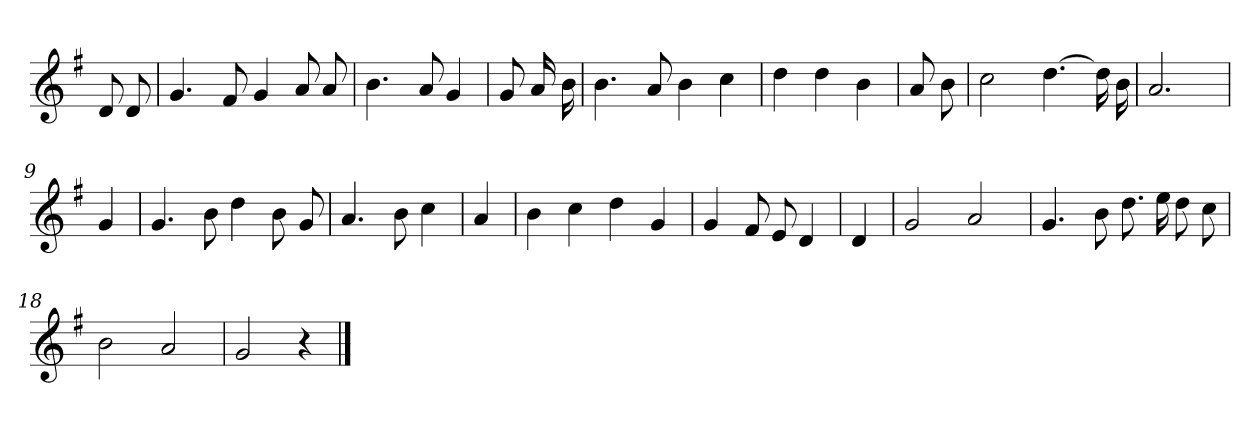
**kern
*part1
*staff1
*clefG2
*k[f#]
*G:
=
8d
8d
=1
4.g
8f#
4g
8a
8a
=2
4.b
8a
4g
=3
8g
16a
16b
=4
4.b
8a
4b
4cc
=5
4dd
4dd
4b
=6
8a
8b
=7
2cc
[4.dd
16dd]
16b
=8
2.a
=9
4g
=10
4.g
8b
4dd
8b
8g
=11
4.a
8b
4cc
=12
4a
=13
4b
4cc
4dd
4g
=14
4g
8f#
8e
4d
=15
4d
=16
2g
2a
=17
4.g
8b
8.dd
16ee
8dd
8cc
=18
2b
2a
=19
2g
4r
==
*-
